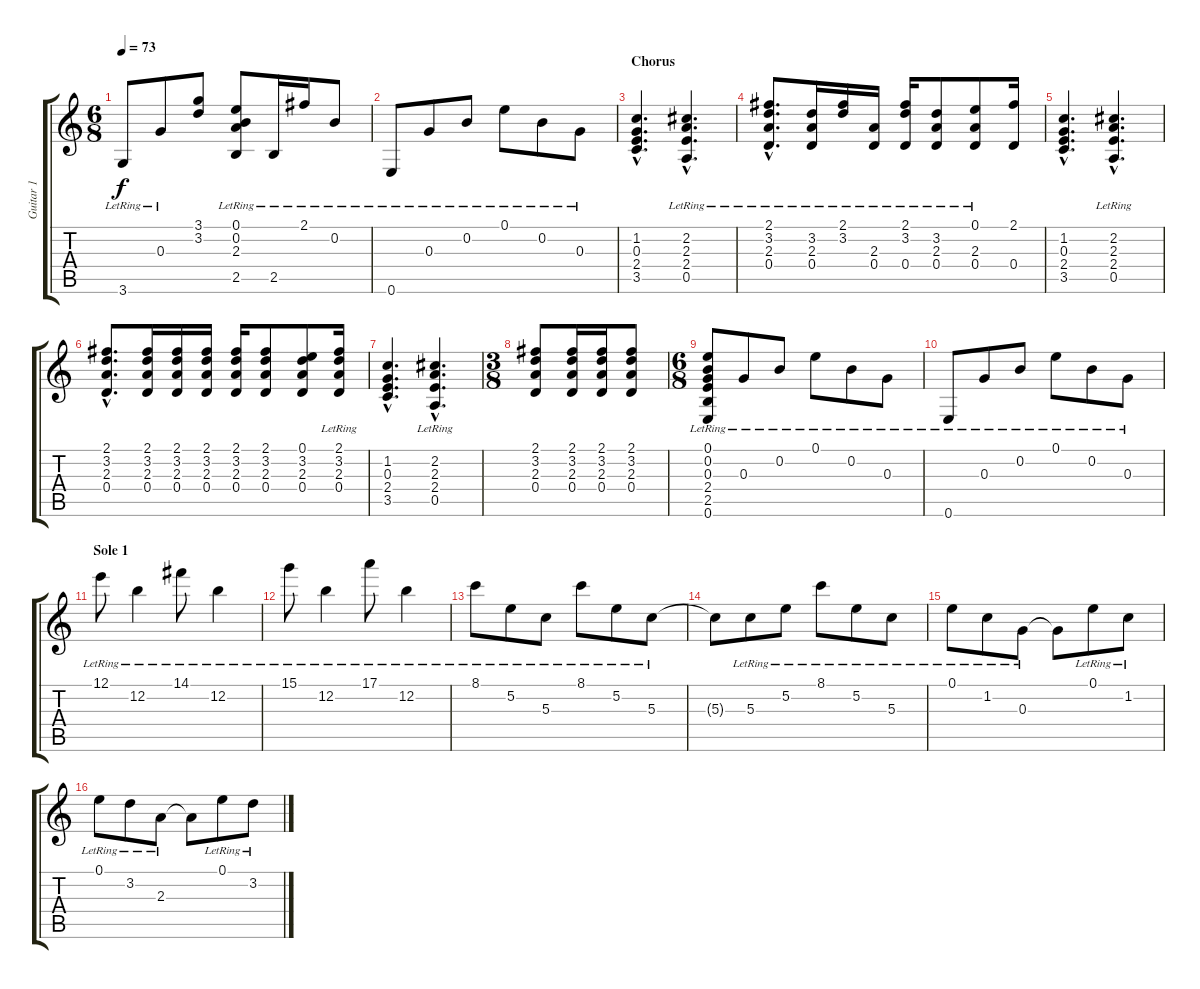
\track ("Guitar 1" "Guitar 1") {instrument electricguitarclean}
\staff {score tabs}
\tuning (E4 B3 G3 D3 A2 E2) {hide}
\ts (6 8)
\tempo 73
\clef g2
\ks c
3.6{lr}.8{dy f} 0.3{lr}.8 (3.1 3.2).8 (0.1{lr} 0.2{lr} 2.3{lr} 2.5).8 2.5{lr}.16 2.1{lr}.16 0.2{lr}.8 |
0.6{lr}.8 0.3{lr}.8 0.2{lr}.8 0.1{lr}.8 0.2{lr}.8 0.3{lr}.8 |
\section ("" "Chorus")
(1.2{hac} 0.3{hac} 2.4{hac} 3.5{hac}).4{d} (2.2{hac} 2.3{hac} 2.4{hac} 0.5{hac lr}).4{d} |
(2.1{hac lr} 3.2{hac} 2.3{hac} 0.4{hac}).8{d volume 10} (3.2 2.3{lr} 0.4).16 (2.1{lr} 3.2{lr}).16 (2.3{lr} 0.4).16 (2.1{lr} 3.2 0.4).16 (3.2{lr} 2.3 0.4).8 (0.1 2.3{lr} 0.4).8 (2.1 0.4).16 |
(1.2{hac} 0.3{hac} 2.4{hac} 3.5{hac}).4{d} (2.2{hac} 2.3{hac} 2.4{hac} 0.5{hac lr}).4{d} |
(2.1{hac} 3.2{hac} 2.3{hac} 0.4{hac}).8{d} (2.1 3.2 2.3 0.4).16 (2.1 3.2 2.3 0.4).16 (2.1 3.2 2.3 0.4).16 (2.1 3.2 2.3 0.4).16 (2.1 3.2 2.3 0.4).8 (0.1 3.2 2.3 0.4).8 (2.1{lr} 3.2 2.3 0.4).16 |
(1.2{hac} 0.3{hac} 2.4{hac} 3.5{hac}).4{d} (2.2{hac} 2.3{hac} 2.4{hac} 0.5{hac lr}).4{d} |
\ts (3 8)
(2.1 3.2 2.3 0.4).8 (2.1 3.2 2.3 0.4).16 (2.1 3.2 2.3 0.4).16 (2.1 3.2 2.3 0.4).8 |
\ts (6 8)
(0.1{lr} 0.2{lr} 0.3 2.4{lr} 2.5{lr} 0.6{lr}).8 0.3{lr}.8 0.2{lr}.8 0.1{lr}.8 0.2{lr}.8 0.3{lr}.8 |
0.6{lr}.8 0.3{lr}.8 0.2{lr}.8 0.1{lr}.8 0.2{lr}.8 0.3{lr}.8 |
\section ("" "Sole 1")
12.1{lr}.8 12.2{lr}.4 14.1{lr}.8 12.2{lr}.4 |
15.1{lr}.8 12.2{lr}.4 17.1{lr}.8 12.2{lr}.4 |
8.1{lr}.8 5.2{lr}.8 5.3{lr}.8 8.1{lr}.8 5.2{lr}.8 5.3{lr}.8 |
5.3{t}.8 5.3{lr}.8 5.2{lr}.8 8.1{lr}.8 5.2{lr}.8 5.3{lr}.8 |
0.1{lr}.8 1.2{lr}.8 0.3{lr}.8 0.3{t}.8 0.1{lr}.8 1.2{lr}.8 |
0.1{lr}.8 3.2{lr}.8 2.3{lr}.8 2.3{t}.8 0.1{lr}.8 3.2{lr}.8
